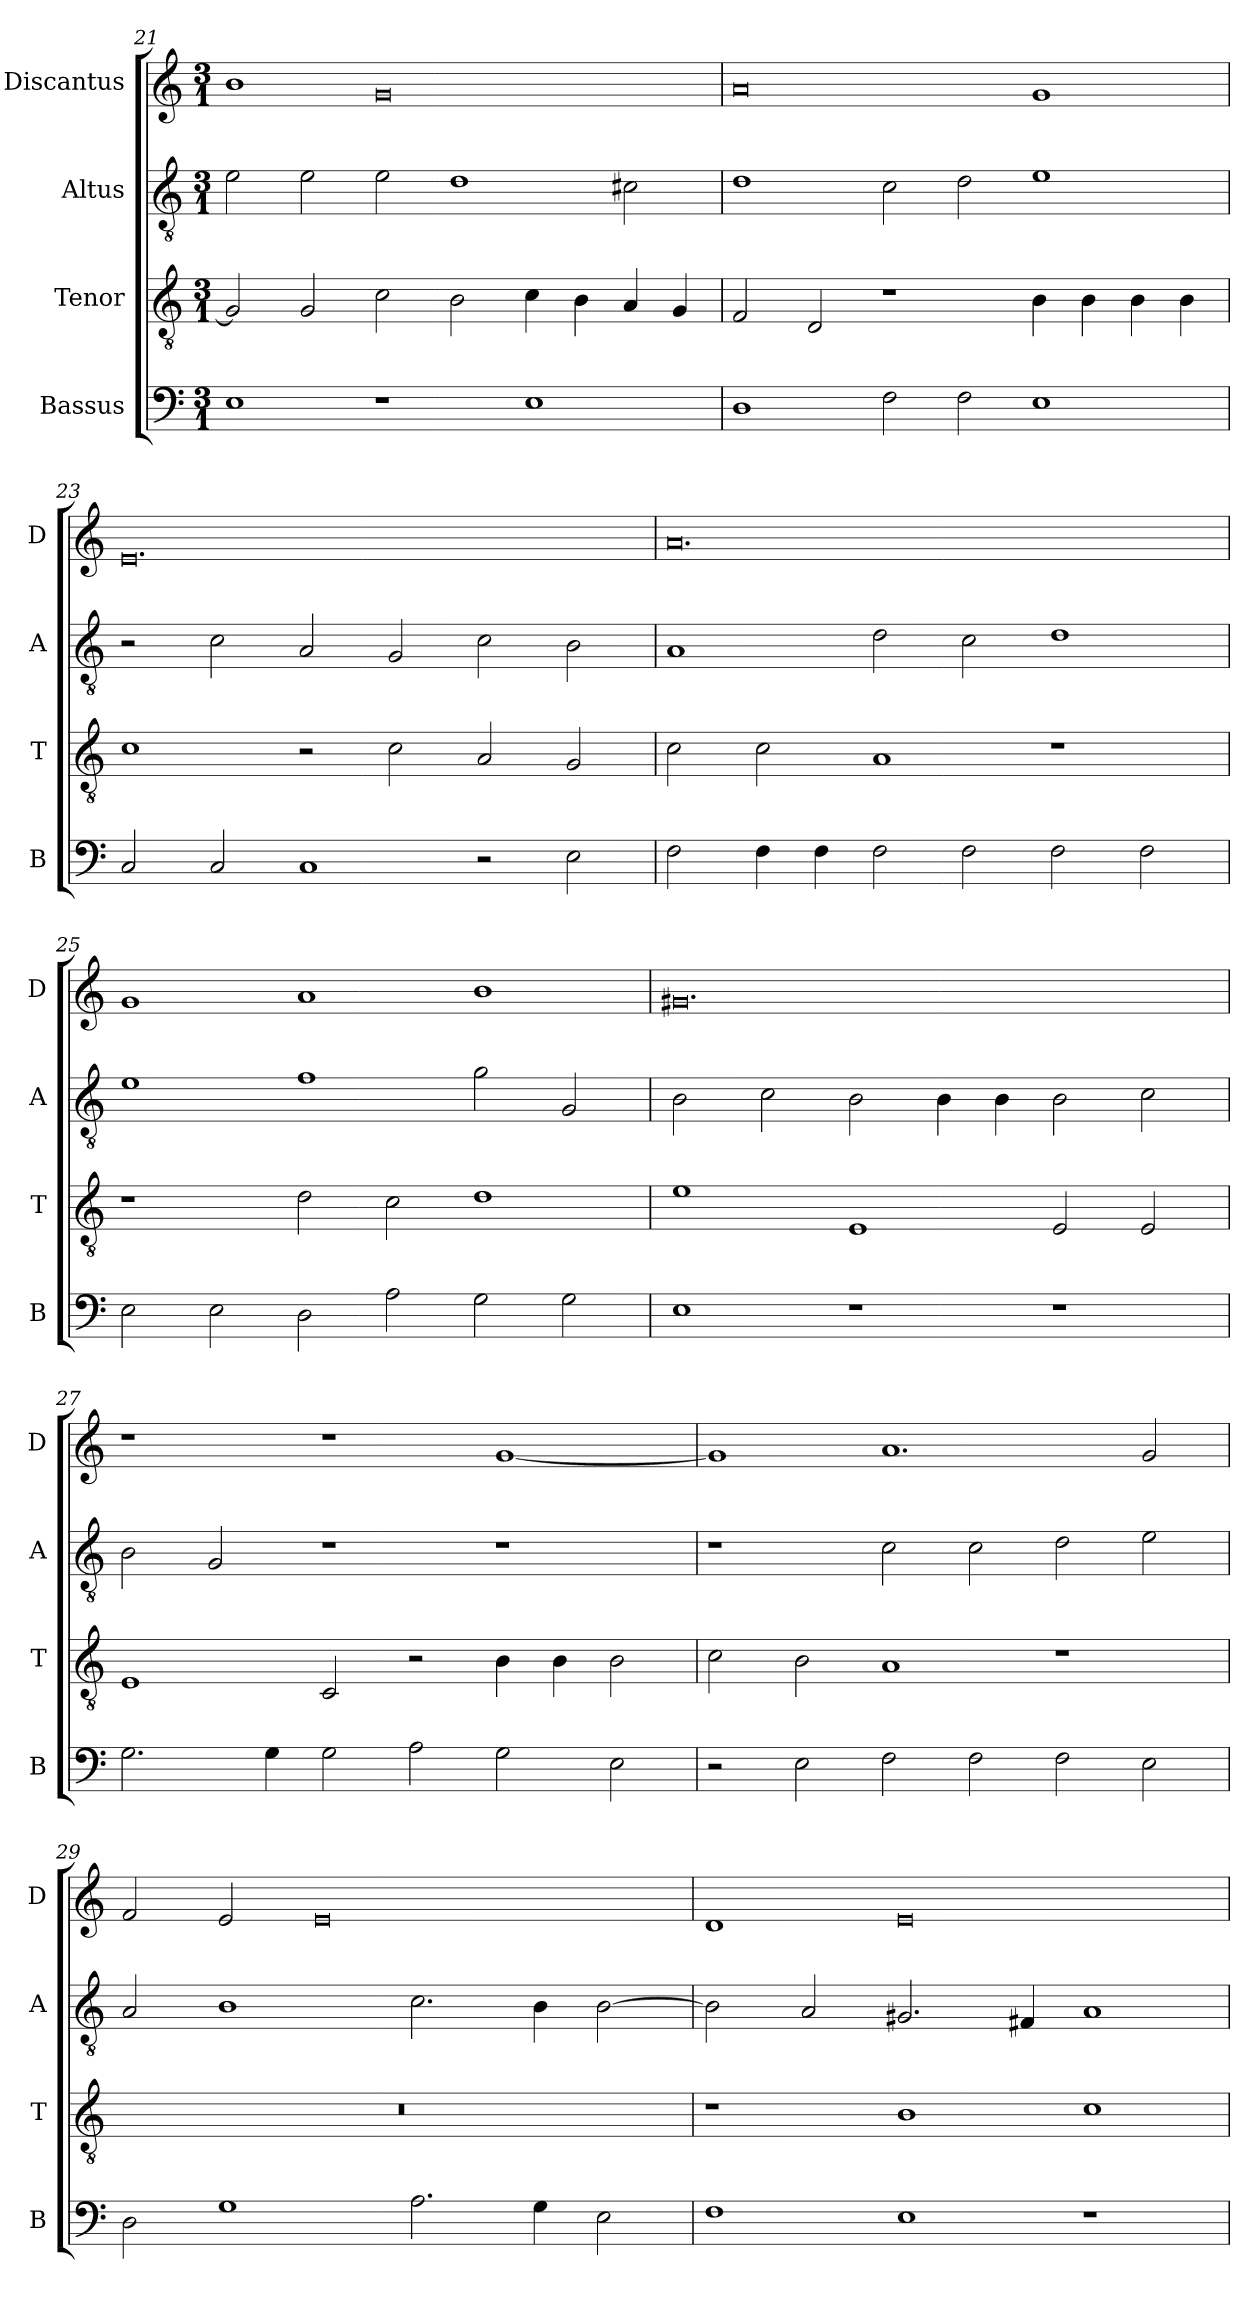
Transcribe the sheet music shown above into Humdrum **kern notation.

**kern	**kern	**kern	**kern
*part4	*part3	*part2	*part1
*staff4	*staff3	*staff2	*staff1
*I"Bassus	*I"Tenor	*I"Altus	*I"Discantus
*I'B	*I'T	*I'A	*I'D
*clefF4	*clefGv2	*clefGv2	*clefG2
*k[]	*k[]	*k[]	*k[]
*M3/1	*M3/1	*M3/1	*M3/1
=21	=21	=21	=21
1E	2G/]	2e\	1b
.	2G/	2e\	.
1r	2c\	2e\	0g
.	2B\	1d	.
1E	4c\	.	.
.	4B\	.	.
.	4A/	2c#X\	.
.	4G/	.	.
=22	=22	=22	=22
1D	2F/	1d	0a
.	2D/	.	.
2F\	1r	2c\	.
2F\	.	2d\	.
1E	4B\	1e	1g
.	4B\	.	.
.	4B\	.	.
.	4B\	.	.
=23	=23	=23	=23
2C/	1c	2r	0.e
2C/	.	2c\	.
1C	2r	2A/	.
.	2c\	2G/	.
2r	2A/	2c\	.
2E\	2G/	2B\	.
=24	=24	=24	=24
2F\	2c\	1A	0.a
4F\	2c\	.	.
4F\	.	.	.
2F\	1A	2d\	.
2F\	.	2c\	.
2F\	1r	1d	.
2F\	.	.	.
=25	=25	=25	=25
2E\	1r	1e	1g
2E\	.	.	.
2D\	2d\	1f	1a
2A\	2c\	.	.
2G\	1d	2g\	1b
2G\	.	2G/	.
=26	=26	=26	=26
1E	1e	2B\	0.g#X
.	.	2c\	.
1r	1E	2B\	.
.	.	4B\	.
.	.	4B\	.
1r	2E/	2B\	.
.	2E/	2c\	.
=27	=27	=27	=27
2.G\	1E	2B\	1r
.	.	2G/	.
4G\	.	.	.
2G\	2C/	1r	1r
2A\	2r	.	.
2G\	4B\	1r	[1g
.	4B\	.	.
2E\	2B\	.	.
=28	=28	=28	=28
2r	2c\	1r	1g]
2E\	2B\	.	.
2F\	1A	2c\	1.a
2F\	.	2c\	.
2F\	1r	2d\	.
2E\	.	2e\	2g/
=29	=29	=29	=29
2D\	0.r	2A/	2f/
1G	.	1B	2e/
.	.	.	0e
2.A\	.	2.c\	.
4G\	.	4B\	.
2E\	.	[2B\	.
=30	=30	=30	=30
1F	1r	2B\]	1d
.	.	2A/	.
1E	1B	2.G#X/	0e
.	.	4F#X/	.
1r	1c	1A	.
=	=	=	=
*-	*-	*-	*-
